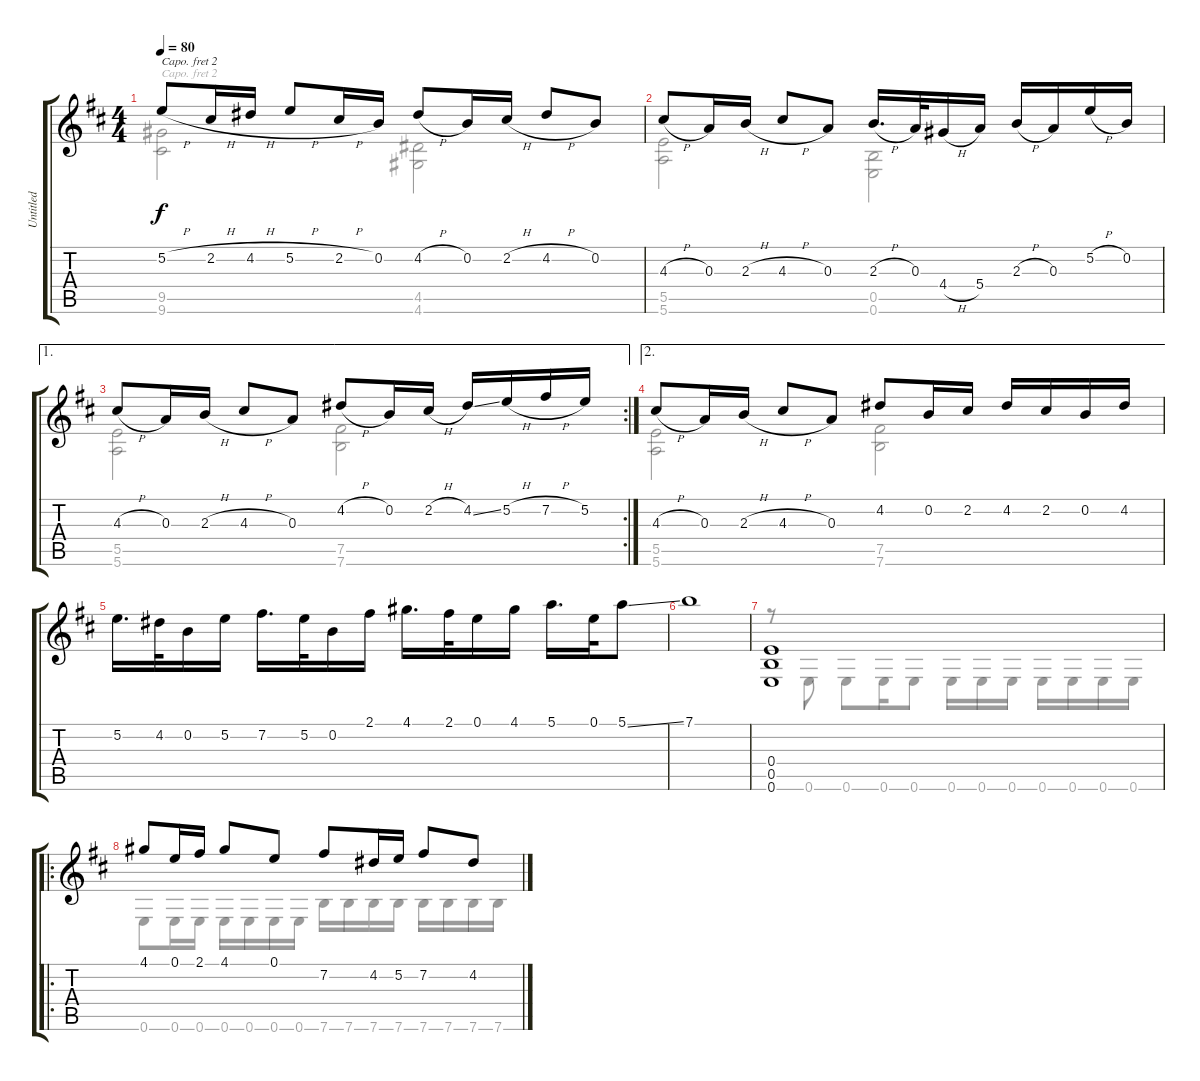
\track ("Untitled" "Untitled") {instrument acousticguitarnylon}
\staff {score tabs}
\capo 2
\tuning (D4 A3 G3 D3 A2 D2) {hide}
\voice
\ts (4 4)
\tempo 80
\clef g2
\ks d
5.2{h}.8{dy f} 2.2{h}.16 4.2{h}.16 5.2{h}.8 2.2{h}.16 0.2.16 4.2{h}.8 0.2.16 2.2{h}.16 4.2{h}.8 0.2.8 |
4.3{h}.8 0.3.16 2.3{h}.16 4.3{h}.8 0.3.8 2.3{h}.16{d} 0.3.32 4.4{h}.16 5.4.16 2.3{h}.16 0.3.16 5.2{h}.16 0.2.16 |
\ae 1
\rc 2
4.3{h}.8 0.3.16 2.3{h}.16 4.3{h}.8 0.3.8 4.2{h}.8 0.2.16 2.2{h}.16 4.2{ss}.16 5.2{h}.16 7.2{h}.16 5.2.16 |
\ae 2
4.3{h}.8 0.3.16 2.3{h}.16 4.3{h}.8 0.3.8 4.2.8 0.2.16 2.2.16 4.2.16 2.2.16 0.2.16 4.2.16 |
5.2.16{d} 4.2.32 0.2.16 5.2.16 7.2.16{d} 5.2.32 0.2.16 2.1.16 4.1.16{d} 2.1.32 0.1.16 4.1.16 5.1.16{d} 0.1.32 5.1{ss}.8 |
7.1.1 |
(0.4 0.5 0.6).1 |
\ro
4.1.8 0.1.16 2.1.16 4.1.8 0.1.8 7.2.8 4.2.16 5.2.16 7.2.8 4.2.8
\voice
\clef g2
\ottava regular
\simile none
\ks d
(9.5 9.6).2{dy f} (4.5 4.6).2 |
(5.5 5.6).2 (0.5 0.6).2 |
(5.5 5.6).2 (7.5 7.6).2 |
(5.5 5.6).2 (7.5 7.6).2 |
|
|
r.8 0.6.8 0.6.8 0.6.16 0.6.8 0.6.16 0.6.16 0.6.16 0.6.16 0.6.16 0.6.16 0.6.16 |
0.6.8 0.6.16 0.6.16 0.6.16 0.6.16 0.6.16 0.6.16 7.6.16 7.6.16 7.6.16 7.6.16 7.6.16 7.6.16 7.6.16 7.6.16
